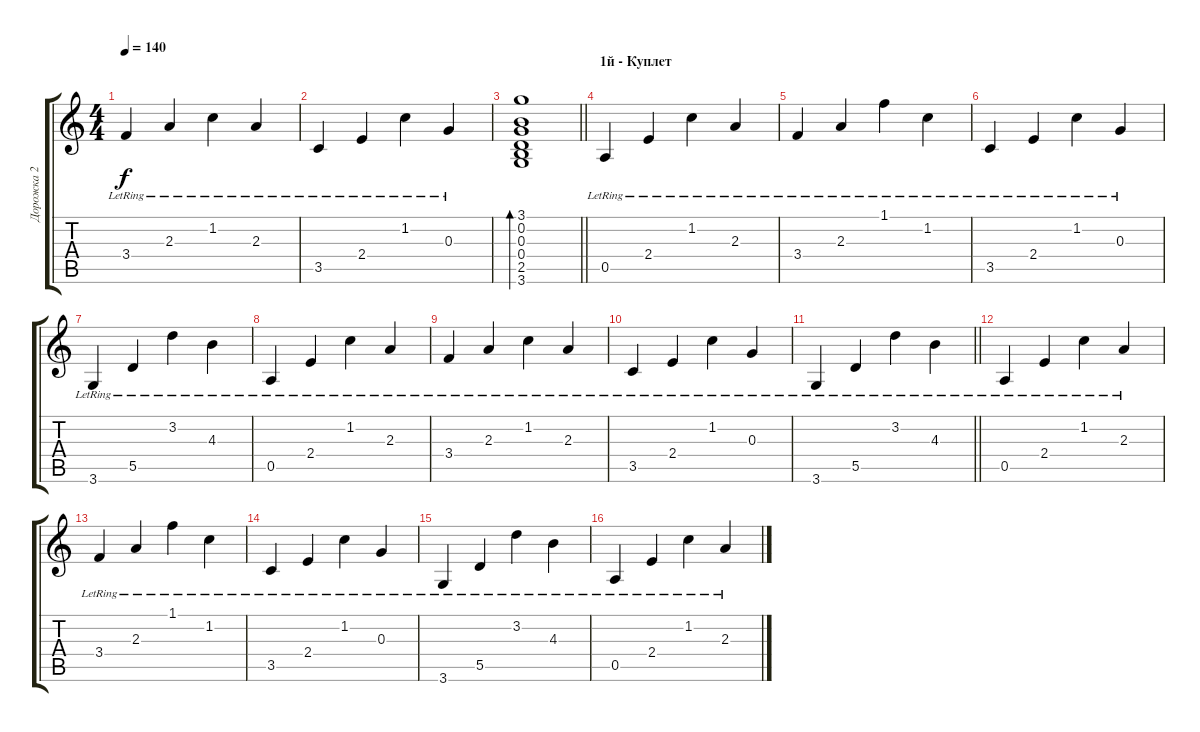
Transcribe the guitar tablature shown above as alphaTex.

\track ("Дорожка 2" "Дорожка 2") {instrument overdrivenguitar}
\staff {score tabs}
\tuning (E4 B3 G3 D3 A2 E2) {hide}
\ts (4 4)
\tempo 140
\clef g2
\ks c
3.4{lr}.4{dy f} 2.3{lr}.4 1.2{lr}.4 2.3{lr}.4 |
3.5{lr}.4 2.4{lr}.4 1.2{lr}.4 0.3{lr}.4 |
\barLineRight lightlight
(3.1 0.2 0.3 0.4 2.5 3.6).1{bd 120} |
\section ("" "1й - Куплет")
0.5{lr}.4 2.4{lr}.4 1.2{lr}.4 2.3{lr}.4 |
3.4{lr}.4 2.3{lr}.4 1.1{lr}.4 1.2{lr}.4 |
3.5{lr}.4 2.4{lr}.4 1.2{lr}.4 0.3{lr}.4 |
3.6{lr}.4 5.5{lr}.4 3.2{lr}.4 4.3{lr}.4 |
0.5{lr}.4 2.4{lr}.4 1.2{lr}.4 2.3{lr}.4 |
3.4{lr}.4 2.3{lr}.4 1.2{lr}.4 2.3{lr}.4 |
3.5{lr}.4 2.4{lr}.4 1.2{lr}.4 0.3{lr}.4 |
\barLineRight lightlight
3.6{lr}.4 5.5{lr}.4 3.2{lr}.4 4.3{lr}.4 |
0.5{lr}.4{instrument electricguitarmuted} 2.4{lr}.4 1.2{lr}.4 2.3{lr}.4 |
3.4{lr}.4 2.3{lr}.4 1.1{lr}.4 1.2{lr}.4 |
3.5{lr}.4 2.4{lr}.4 1.2{lr}.4 0.3{lr}.4 |
3.6{lr}.4 5.5{lr}.4 3.2{lr}.4 4.3{lr}.4 |
0.5{lr}.4 2.4{lr}.4 1.2{lr}.4 2.3{lr}.4
